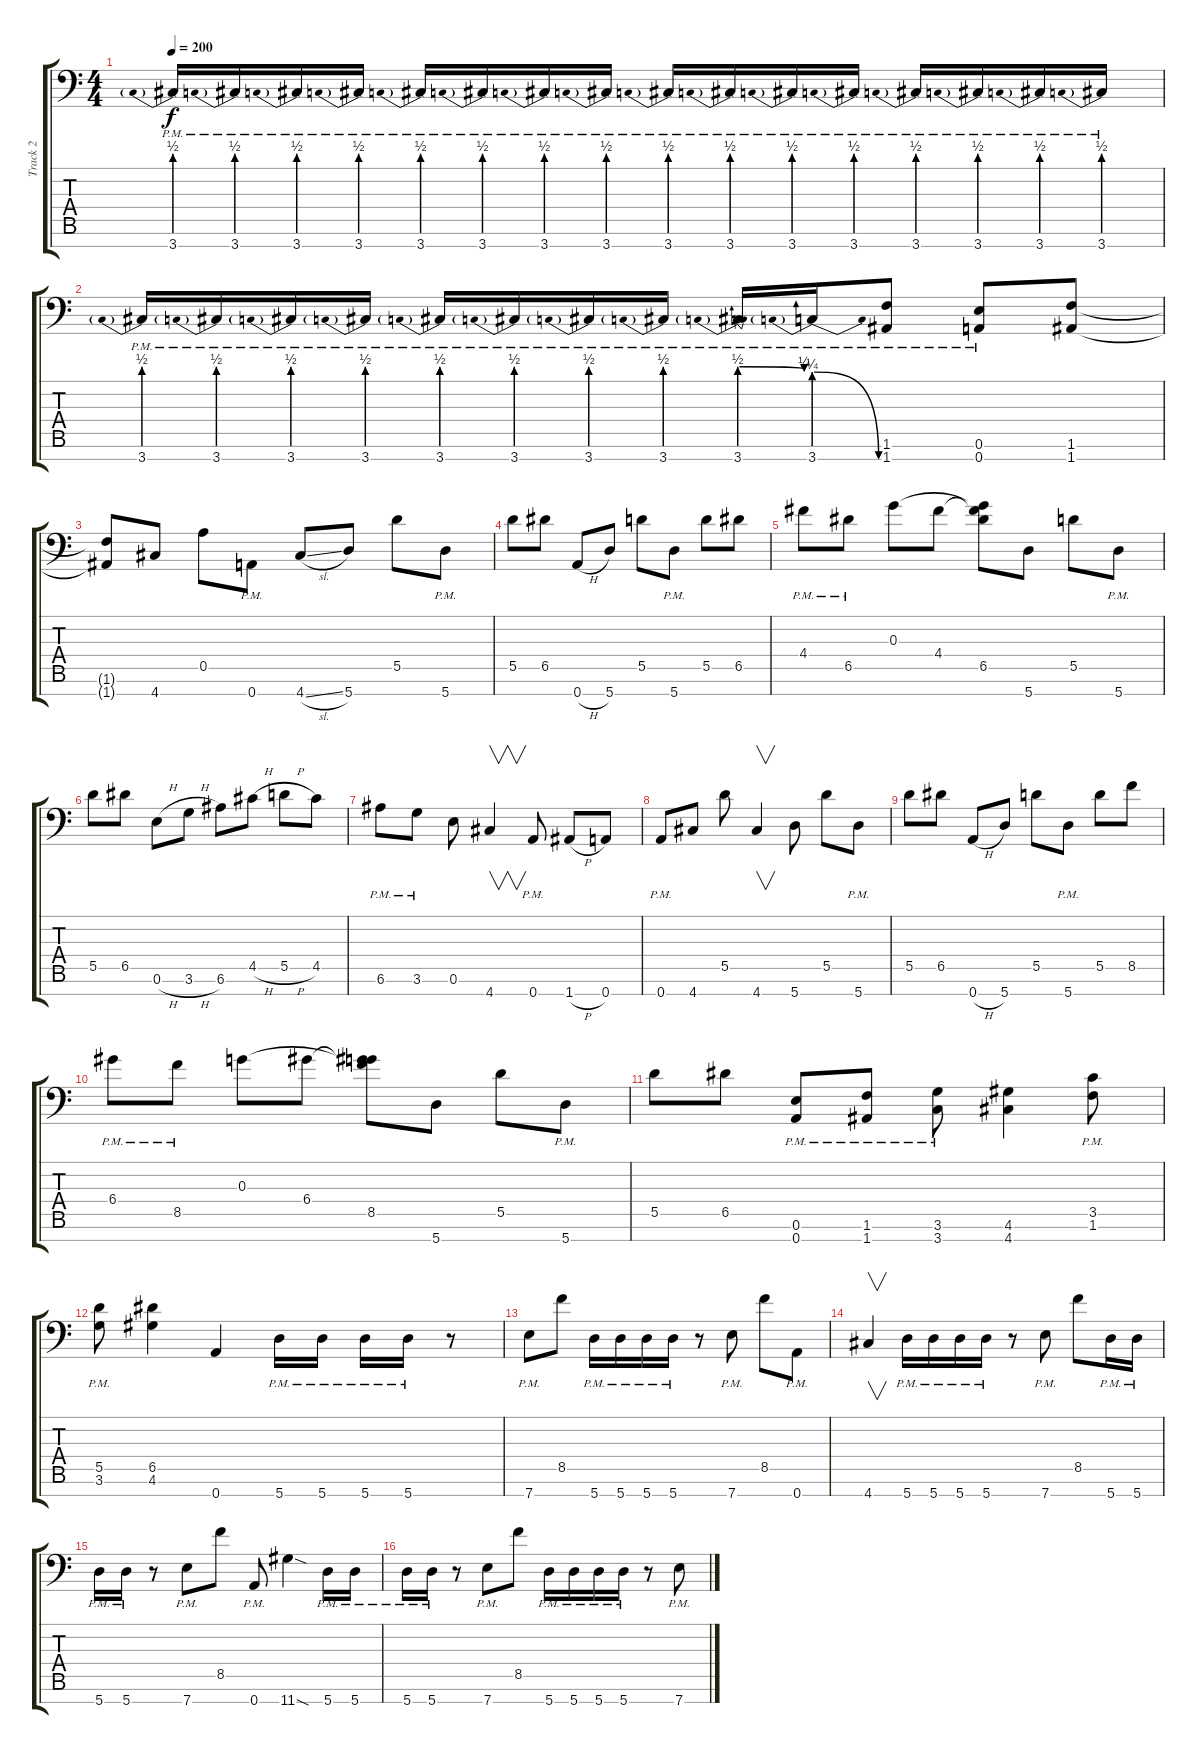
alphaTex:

\track ("Track 2" "Track 2") {instrument distortionguitar}
\staff {score tabs}
\tuning (E4 B3 G3 D3 A2 E2 A1) {hide}
\ts (4 4)
\tempo 200
\clef f4
\ks c
3.7{be (prebend 0 2 60 2) pm}.16{dy f} 3.7{be (prebend 0 2 60 2) pm}.16 3.7{be (prebend 0 2 60 2) pm}.16 3.7{be (prebend 0 2 60 2) pm}.16 3.7{be (prebend 0 2 60 2) pm}.16 3.7{be (prebend 0 2 60 2) pm}.16 3.7{be (prebend 0 2 60 2) pm}.16 3.7{be (prebend 0 2 60 2) pm}.16 3.7{be (prebend 0 2 60 2) pm}.16 3.7{be (prebend 0 2 60 2) pm}.16 3.7{be (prebend 0 2 60 2) pm}.16 3.7{be (prebend 0 2 60 2) pm}.16 3.7{be (prebend 0 2 60 2) pm}.16 3.7{be (prebend 0 2 60 2) pm}.16 3.7{be (prebend 0 2 60 2) pm}.16 3.7{be (prebend 0 2 60 2) pm}.16 |
3.7{be (prebend 0 2 60 2) pm}.16 3.7{be (prebend 0 2 60 2) pm}.16 3.7{be (prebend 0 2 60 2) pm}.16 3.7{be (prebend 0 2 60 2) pm}.16 3.7{be (prebend 0 2 60 2) pm}.16 3.7{be (prebend 0 2 60 2) pm}.16 3.7{be (prebend 0 2 60 2) pm}.16 3.7{be (prebend 0 2 60 2) pm}.16 3.7{be (prebendrelease 0 2 60 1) pm}.16 3.7{be (prebendrelease 0 1 60 0) pm}.16 (1.6{pm} 1.7{pm}).8 (0.6{pm} 0.7{pm}).8 (1.6 1.7).8 |
(1.6{t} 1.7{t}).8 4.7.8 0.5.8 0.7{pm}.8 4.7{sl}.8 5.7.8 5.5.8 5.7{pm}.8 |
5.5.8 6.5.8 0.7{h}.8 5.7.8 5.5.8 5.7{pm}.8 5.5.8 6.5.8 |
4.4{pm}.8 6.5{pm}.8 0.3.8 4.4.8 (0.3{t} 4.4{t} 6.5).8 5.7.8 5.5.8 5.7{pm}.8 |
5.5.8 6.5.8 0.6{h}.8 3.6{h}.8 6.6.8 4.5{h}.8 5.5{h}.8 4.5.8 |
6.6{pm}.8 3.6{pm}.8 0.6.8 4.7.4{v} 0.7{pm}.8 1.7{h}.8 0.7.8 |
0.7{pm}.8 4.7.8 5.5.8 4.7.4{v} 5.7.8 5.5.8 5.7{pm}.8 |
5.5.8 6.5.8 0.7{h}.8 5.7.8 5.5.8 5.7{pm}.8 5.5.8 8.5.8 |
6.4{pm}.8 8.5{pm}.8 0.3.8 6.4.8 (0.3{t} 6.4{t} 8.5).8 5.7.8 5.5.8 5.7{pm}.8 |
5.5.8 6.5.8 (0.6{pm} 0.7{pm}).8 (1.6{pm} 1.7{pm}).8 (3.6{pm} 3.7{pm}).8 (4.6 4.7).4 (3.5{pm} 1.6{pm}).8 |
(5.5{pm} 3.6{pm}).8 (6.5 4.6).4 0.7.4 5.7{pm}.16 5.7{pm}.16 5.7{pm}.16 5.7{pm}.16 r.8 |
7.7{pm}.8 8.5.8 5.7{pm}.16 5.7{pm}.16 5.7{pm}.16 5.7{pm}.16 r.8 7.7{pm}.8 8.5.8 0.7{pm}.8 |
4.7.4{v} 5.7{pm}.16 5.7{pm}.16 5.7{pm}.16 5.7{pm}.16 r.8 7.7{pm}.8 8.5.8 5.7{pm}.16 5.7{pm}.16 |
5.7{pm}.16 5.7{pm}.16 r.8 7.7{pm}.8 8.5.8 0.7{pm}.8 11.7{sod}.4 5.7{pm}.16 5.7{pm}.16 |
5.7{pm}.16 5.7{pm}.16 r.8 7.7{pm}.8 8.5.8 5.7{pm}.16 5.7{pm}.16 5.7{pm}.16 5.7{pm}.16 r.8 7.7{pm}.8
